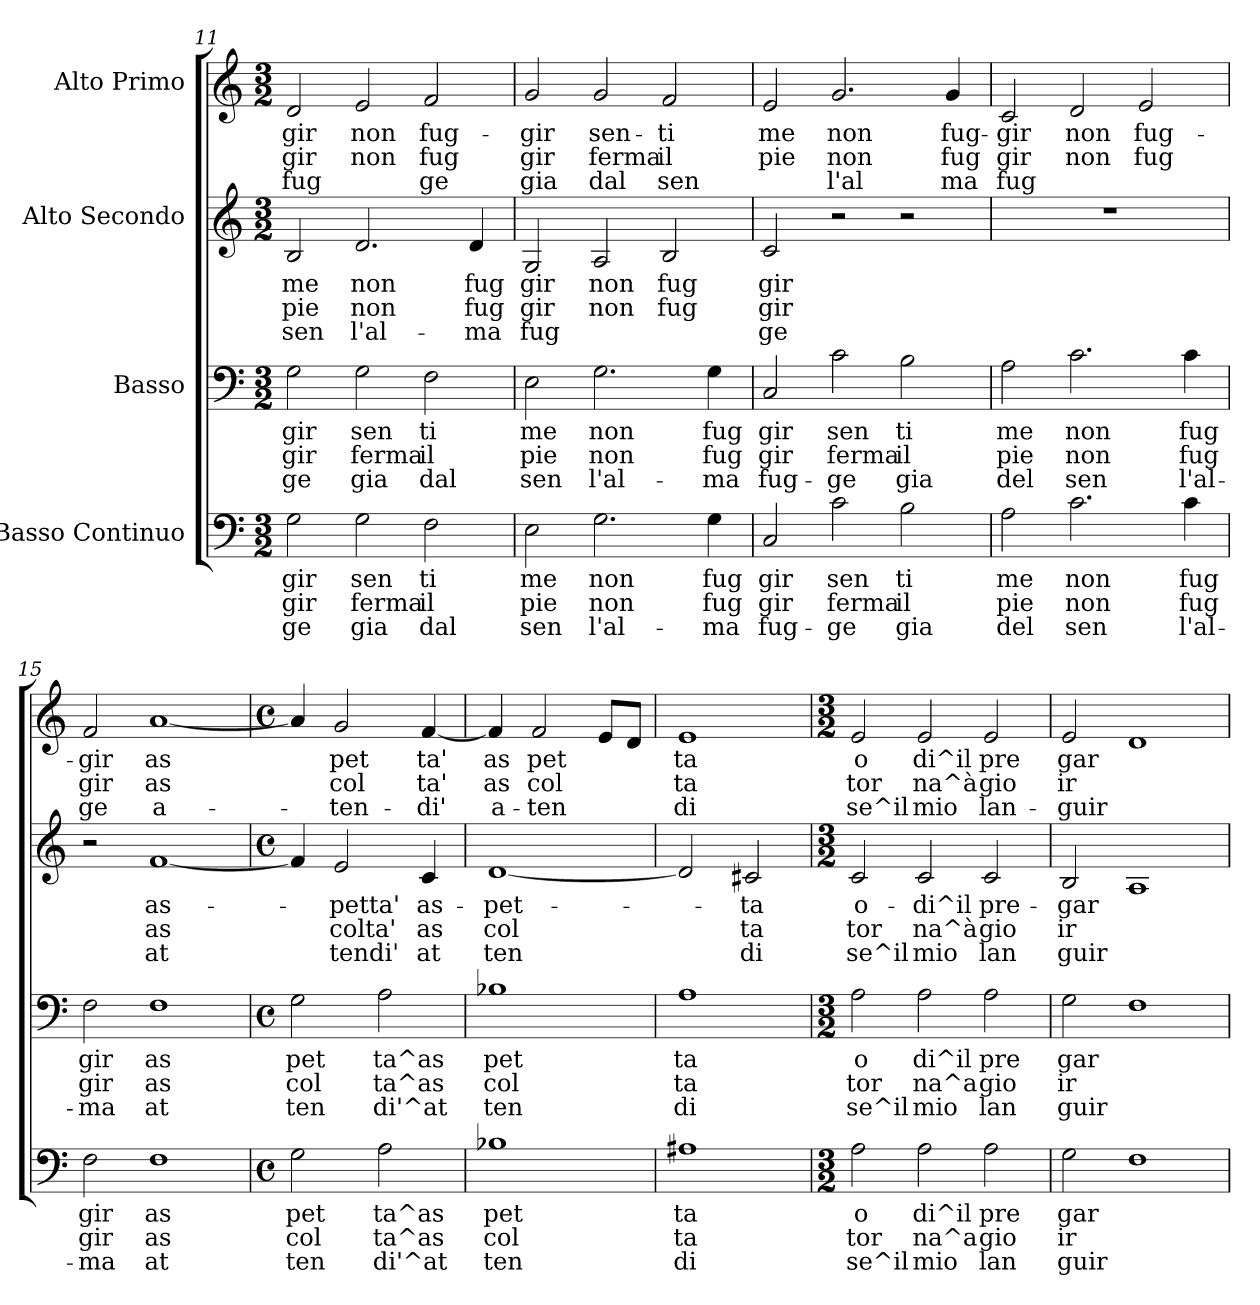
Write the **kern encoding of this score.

**kern	**text	**text	**text	**kern	**text	**text	**text	**kern	**text	**text	**text	**kern	**text	**text	**text
*part4	*part4	*part4	*part4	*part3	*part3	*part3	*part3	*part2	*part2	*part2	*part2	*part1	*part1	*part1	*part1
*staff4	*staff4	*staff4	*staff4	*staff3	*staff3	*staff3	*staff3	*staff2	*staff2	*staff2	*staff2	*staff1	*staff1	*staff1	*staff1
*I"Basso Continuo	*	*	*	*I"Basso	*	*	*	*I"Alto Secondo	*	*	*	*I"Alto Primo	*	*	*
*clefF4	*	*	*	*clefF4	*	*	*	*clefG2	*	*	*	*clefG2	*	*	*
*k[]	*	*	*	*k[]	*	*	*	*k[]	*	*	*	*k[]	*	*	*
*C:	*	*	*	*C:	*	*	*	*C:	*	*	*	*C:	*	*	*
*M3/2	*	*	*	*M3/2	*	*	*	*M3/2	*	*	*	*M3/2	*	*	*
=11	=11	=11	=11	=11	=11	=11	=11	=11	=11	=11	=11	=11	=11	=11	=11
!	!LO:LY:a:cj	!LO:LY:a:cj	!LO:LY:a:cj	!	!LO:LY:b:cj	!LO:LY:b:cj	!LO:LY:b:cj	!	!LO:LY:b:cj	!LO:LY:b:cj	!LO:LY:b:cj	!	!LO:LY:b:cj	!LO:LY:b:cj	!LO:LY:b:cj
2G\	-gir	gir	ge	2G\	-gir	gir	ge	2B/	me	pie	sen	2d/	gir	gir	fug
!	!LO:LY:a:cj	!LO:LY:a:cj	!LO:LY:a:cj	!	!LO:LY:b:cj	!LO:LY:b:cj	!LO:LY:b:cj	!	!LO:LY:b:cj	!LO:LY:b:cj	!LO:LY:b:cj	!	!LO:LY:b:cj	!LO:LY:b:cj	!LO:LY:b:cj
2G\	sen	ferma	gia	2G\	sen	ferma	gia	2.d/	non	non	l'al-	2e/	non	non	.
!	!LO:LY:a:cj	!LO:LY:a:cj	!LO:LY:a:cj	!	!LO:LY:b:cj	!LO:LY:b:cj	!LO:LY:b:cj	!	!	!	!	!	!LO:LY:b:cj	!LO:LY:b:cj	!LO:LY:b:cj
2F\	ti	il	dal	2F\	ti	il	dal	.	.	.	.	2f/	fug-	-fug	ge
!	!	!	!	!	!	!	!	!	!LO:LY:b:cj	!LO:LY:b:cj	!LO:LY:b:cj	!	!	!	!
.	.	.	.	.	.	.	.	4d/	-fug	fug	ma	.	.	.	.
=12	=12	=12	=12	=12	=12	=12	=12	=12	=12	=12	=12	=12	=12	=12	=12
!	!LO:LY:a:cj	!LO:LY:a:cj	!LO:LY:a:cj	!	!LO:LY:b:cj	!LO:LY:b:cj	!LO:LY:b:cj	!	!LO:LY:b:cj	!LO:LY:b:cj	!LO:LY:b:cj	!	!LO:LY:b:cj	!LO:LY:b:cj	!LO:LY:b:cj
2E\	me	pie	sen	2E\	me	pie	sen	2G/	gir	gir	fug-	2g/	gir	gir	gia
!	!LO:LY:a:cj	!LO:LY:a:cj	!LO:LY:a:cj	!	!LO:LY:b:cj	!LO:LY:b:cj	!LO:LY:b:cj	!	!LO:LY:b:cj	!LO:LY:b:cj	!LO:LY:b:cj	!	!LO:LY:b:cj	!LO:LY:b:cj	!LO:LY:b:cj
2.G\	non	non	l'al-	2.G\	non	non	l'al-	2A/	-non	non	-	2g/	sen-	-ferma	dal
!	!	!	!	!	!	!	!	!	!LO:LY:b:cj	!LO:LY:b:cj	!LO:LY:b:cj	!	!LO:LY:b:cj	!LO:LY:b:cj	!LO:LY:b:cj
.	.	.	.	.	.	.	.	2B/	-fug	fug	-	2f/	ti	il	sen
!	!LO:LY:a:cj	!LO:LY:a:cj	!LO:LY:a:cj	!	!LO:LY:b:cj	!LO:LY:b:cj	!LO:LY:b:cj	!	!	!	!	!	!	!	!
4G\	-fug	fug	ma	4G\	-fug	fug	ma	.	.	.	.	.	.	.	.
=13	=13	=13	=13	=13	=13	=13	=13	=13	=13	=13	=13	=13	=13	=13	=13
!	!LO:LY:a:cj	!LO:LY:a:cj	!LO:LY:a:cj	!	!LO:LY:b:cj	!LO:LY:b:cj	!LO:LY:b:cj	!	!LO:LY:b:cj	!LO:LY:b:cj	!LO:LY:b:cj	!	!LO:LY:b:cj	!LO:LY:b:cj	!LO:LY:b:cj
2C/	gir	gir	fug-	2C/	gir	gir	fug-	2c/	-gir	gir	ge	2e/	me	pie	.
!	!LO:LY:a:cj	!LO:LY:a:cj	!LO:LY:a:cj	!	!LO:LY:b:cj	!LO:LY:b:cj	!LO:LY:b:cj	!	!	!	!	!	!LO:LY:b:cj	!LO:LY:b:cj	!LO:LY:b:cj
2c\	-sen	ferma	ge	2c\	-sen	ferma	ge	2r	.	.	.	2.g/	non	non	l'al
!	!LO:LY:a:cj	!LO:LY:a:cj	!LO:LY:a:cj	!	!LO:LY:b:cj	!LO:LY:b:cj	!LO:LY:b:cj	!	!	!	!	!	!	!	!
2B\	ti	il	gia	2B\	ti	il	gia	2r	.	.	.	.	.	.	.
!	!	!	!	!	!	!	!	!	!	!	!	!	!LO:LY:b:cj	!LO:LY:b:cj	!LO:LY:b:cj
.	.	.	.	.	.	.	.	.	.	.	.	4g/	fug-	-fug	ma
=14	=14	=14	=14	=14	=14	=14	=14	=14	=14	=14	=14	=14	=14	=14	=14
!	!LO:LY:a:cj	!LO:LY:a:cj	!LO:LY:a:cj	!	!LO:LY:b:cj	!LO:LY:b:cj	!LO:LY:b:cj	!	!	!	!	!	!LO:LY:b:cj	!LO:LY:b:cj	!LO:LY:b:cj
2A\	me	pie	del	2A\	me	pie	del	1.r	.	.	.	2c/	gir	gir	fug
!	!LO:LY:a:cj	!LO:LY:a:cj	!LO:LY:a:cj	!	!LO:LY:b:cj	!LO:LY:b:cj	!LO:LY:b:cj	!	!	!	!	!	!LO:LY:b:cj	!LO:LY:b:cj	!LO:LY:b:cj
2.c\	non	non	sen	2.c\	non	non	sen	.	.	.	.	2d/	non	non	.
!	!	!	!	!	!	!	!	!	!	!	!	!	!LO:LY:b:cj	!LO:LY:b:cj	!LO:LY:b:cj
.	.	.	.	.	.	.	.	.	.	.	.	2e/	fug-	-fug	.
!	!LO:LY:a:cj	!LO:LY:a:cj	!LO:LY:a:cj	!	!LO:LY:b:cj	!LO:LY:b:cj	!LO:LY:b:cj	!	!	!	!	!	!	!	!
4c\	fug	fug	l'al-	4c\	fug	fug	l'al-	.	.	.	.	.	.	.	.
!!LO:PB:g=z
=15	=15	=15	=15	=15	=15	=15	=15	=15	=15	=15	=15	=15	=15	=15	=15
!	!LO:LY:a:cj	!LO:LY:a:cj	!LO:LY:a:cj	!	!LO:LY:b:cj	!LO:LY:b:cj	!LO:LY:b:cj	!	!	!	!	!	!LO:LY:b:cj	!LO:LY:b:cj	!LO:LY:b:cj
2F\	-gir	gir	ma	2F\	-gir	gir	ma	2r	.	.	.	2f/	gir	gir	ge
!	!LO:LY:a:cj	!LO:LY:a:cj	!LO:LY:a:cj	!	!LO:LY:b:cj	!LO:LY:b:cj	!LO:LY:b:cj	!	!LO:LY:b:cj	!LO:LY:b:cj	!LO:LY:b:cj	!	!LO:LY:b:cj	!LO:LY:b:cj	!LO:LY:b:cj
1F	as	as	at	1F	as	as	at	[<1f	as-	-as	at	[<1a	as	as	a-
=16	=16	=16	=16	=16	=16	=16	=16	=16	=16	=16	=16	=16	=16	=16	=16
*M4/4	*	*	*	*M4/4	*	*	*	*M4/4	*	*	*	*M4/4	*	*	*
*met(c)	*	*	*	*met(c)	*	*	*	*met(c)	*	*	*	*met(c)	*	*	*
!	!LO:LY:a:cj	!LO:LY:a:cj	!LO:LY:a:cj	!	!LO:LY:b:cj	!LO:LY:b:cj	!LO:LY:b:cj	!	!LO:LY:b:cj	!LO:LY:b:cj	!LO:LY:b:cj	!	!LO:LY:b:cj	!LO:LY:b:cj	!LO:LY:b:cj
2G\	pet	col	ten	2G\	pet	col	ten	4f/]	.	.	.	4a/]	--	-	.
!	!	!	!	!	!	!	!	!	!LO:LY:b:cj	!LO:LY:b:cj	!LO:LY:b:cj	!	!LO:LY:b:cj	!LO:LY:b:cj	!LO:LY:b:cj
.	.	.	.	.	.	.	.	2e/	petta'	colta'	tendi'	2g/	pet	col	ten-
!	!LO:LY:a:cj	!LO:LY:a:cj	!LO:LY:a:cj	!	!LO:LY:b:cj	!LO:LY:b:cj	!LO:LY:b:cj	!	!	!	!	!	!	!	!
2A\	ta^as	ta^as	di'^at	2A\	ta^as	ta^as	di'^at	.	.	.	.	.	.	.	.
!	!	!	!	!	!	!	!	!	!LO:LY:b:cj	!LO:LY:b:cj	!LO:LY:b:cj	!	!LO:LY:b:cj	!LO:LY:b:cj	!LO:LY:b:cj
.	.	.	.	.	.	.	.	4c/	as-	-as	at	[<4f/	-ta'	ta'	di'
=17	=17	=17	=17	=17	=17	=17	=17	=17	=17	=17	=17	=17	=17	=17	=17
!	!LO:LY:a:cj	!LO:LY:a:cj	!LO:LY:a:cj	!	!LO:LY:b:cj	!LO:LY:b:cj	!LO:LY:b:cj	!	!LO:LY:b:cj	!LO:LY:b:cj	!LO:LY:b:cj	!	!LO:LY:b:cj	!LO:LY:b:cj	!LO:LY:b:cj
1B-X	pet	col	ten	1B-X	pet	col	ten	[<1d	pet-	-col	ten	4f/]	as	as	a-
!	!	!	!	!	!	!	!	!	!	!	!	!	!LO:LY:b:cj	!LO:LY:b:cj	!LO:LY:b:cj
.	.	.	.	.	.	.	.	.	.	.	.	2f/	-pet	col	ten-
!	!	!	!	!	!	!	!	!	!	!	!	!	!LO:LY:b:cj	!LO:LY:b:cj	!LO:LY:b:cj
.	.	.	.	.	.	.	.	.	.	.	.	8e/L	-	.	-
!	!	!	!	!	!	!	!	!	!	!	!	!	!LO:LY:b:cj	!LO:LY:b:cj	!LO:LY:b:cj
.	.	.	.	.	.	.	.	.	.	.	.	8d/J	-	.	-
=18	=18	=18	=18	=18	=18	=18	=18	=18	=18	=18	=18	=18	=18	=18	=18
!	!LO:LY:a:cj	!LO:LY:a:cj	!LO:LY:a:cj	!	!LO:LY:b:cj	!LO:LY:b:cj	!LO:LY:b:cj	!	!LO:LY:b:cj	!LO:LY:b:cj	!LO:LY:b:cj	!	!LO:LY:b:cj	!LO:LY:b:cj	!LO:LY:b:cj
1A#	ta	ta	di	1A	ta	ta	di	2d/]	.	.	.	1e	-ta	ta	di
!	!	!	!	!	!	!	!	!	!LO:LY:b:cj	!LO:LY:b:cj	!LO:LY:b:cj	!	!	!	!
.	.	.	.	.	.	.	.	2c#X/	ta	ta	di	.	.	.	.
=19	=19	=19	=19	=19	=19	=19	=19	=19	=19	=19	=19	=19	=19	=19	=19
*M3/2	*	*	*	*M3/2	*	*	*	*M3/2	*	*	*	*M3/2	*	*	*
!	!LO:LY:a:cj	!LO:LY:a:cj	!LO:LY:a:cj	!	!LO:LY:b:cj	!LO:LY:b:cj	!LO:LY:b:cj	!	!LO:LY:b:cj	!LO:LY:b:cj	!LO:LY:b:cj	!	!LO:LY:b:cj	!LO:LY:b:cj	!LO:LY:b:cj
2A\	o	tor	se^il	2A\	o	tor	se^il	2c/	o-	-tor	se^il	2e/	o	tor	se^il
!	!LO:LY:a:cj	!LO:LY:a:cj	!LO:LY:a:cj	!	!LO:LY:b:cj	!LO:LY:b:cj	!LO:LY:b:cj	!	!LO:LY:b:cj	!LO:LY:b:cj	!LO:LY:b:cj	!	!LO:LY:b:cj	!LO:LY:b:cj	!LO:LY:b:cj
2A\	di^il	na^a	mio	2A\	di^il	na^a	mio	2c/	di^il	na^à	mio	2e/	di^il	na^à	mio
!	!LO:LY:a:cj	!LO:LY:a:cj	!LO:LY:a:cj	!	!LO:LY:b:cj	!LO:LY:b:cj	!LO:LY:b:cj	!	!LO:LY:b:cj	!LO:LY:b:cj	!LO:LY:b:cj	!	!LO:LY:b:cj	!LO:LY:b:cj	!LO:LY:b:cj
2A\	pre	gio	lan	2A\	pre	gio	lan	2c/	pre-	-gio	lan	2e/	pre	gio	lan-
=20	=20	=20	=20	=20	=20	=20	=20	=20	=20	=20	=20	=20	=20	=20	=20
!	!LO:LY:a:cj	!LO:LY:a:cj	!LO:LY:a:cj	!	!LO:LY:b:cj	!LO:LY:b:cj	!LO:LY:b:cj	!	!LO:LY:b:cj	!LO:LY:b:cj	!LO:LY:b:cj	!	!LO:LY:b:cj	!LO:LY:b:cj	!LO:LY:b:cj
2G\	gar	ir	guir	2G\	gar	ir	guir	2B/	gar	ir	guir	2e/	-gar	ir	guir
!	!LO:LY:a:cj	!LO:LY:a:cj	!LO:LY:a:cj	!	!LO:LY:b:cj	!LO:LY:b:cj	!LO:LY:b:cj	!	!LO:LY:b:cj	!LO:LY:b:cj	!LO:LY:b:cj	!	!LO:LY:b:cj	!LO:LY:b:cj	!LO:LY:b:cj
1F	.	.	.	1F	.	.	.	1A	.	.	.	1d	.	.	.
=	=	=	=	=	=	=	=	=	=	=	=	=	=	=	=
*-	*-	*-	*-	*-	*-	*-	*-	*-	*-	*-	*-	*-	*-	*-	*-
